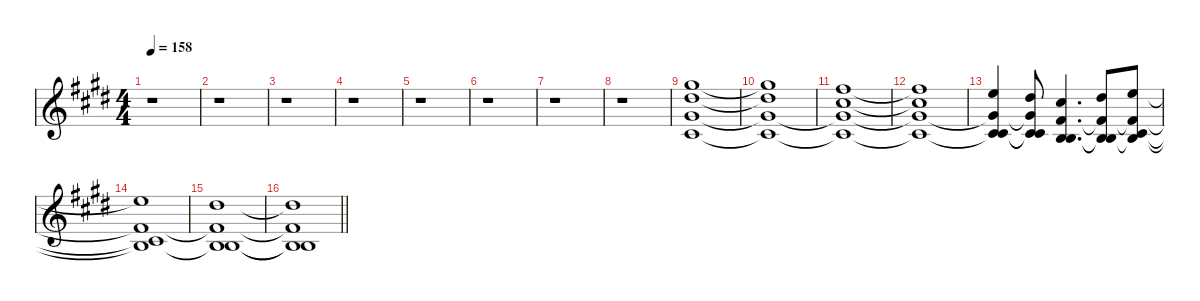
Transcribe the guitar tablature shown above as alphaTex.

\defaultSystemsLayout 4
\hideDynamics
\bracketExtendMode nobrackets
\singleTrackTrackNamePolicy hidden
\multiTrackTrackNamePolicy hidden
\firstSystemTrackNameMode fullname
\firstSystemTrackNameOrientation horizontal
\otherSystemsTrackNameOrientation horizontal
\track ("Keyboards" "vln.") {instrument synthstrings1}
\staff {score}
\tuning (E4 B3 G3 D3 A2 E2)
\ts (4 4)
\tempo 158
\clef g2
\ks c#minor
r.1{dy f beam Down} |
r.1{beam Down} |
r.1{beam Down} |
r.1{beam Down} |
r.1{beam Down} |
r.1{beam Down} |
r.1{beam Down} |
r.1{beam Down} |
(21.2{acc #} 20.3{acc #} 18.4{acc #} 16.5{acc #}).1{beam Up} |
(21.2{t acc #} 20.3{t acc #} 18.4{t acc #} 16.5{t acc #}).1{beam Up} |
(19.2{acc #} 18.3{acc #} 18.4{t acc #} 16.5{t acc #}).1{beam Up} |
(19.2{t acc #} 18.3{t acc #} 18.4{t acc #} 16.5{t acc #}).1{beam Up} |
(17.2{acc forcenatural} 6.3{acc #} 18.4{t acc #} 16.5{t acc #}).4{beam Up} (16.2{acc #} 6.3{t acc #} 18.4{t acc #} 16.5{t acc #}).8{beam Up} (14.2{acc #} 4.3{acc forcenatural} 16.4{acc #} 14.5{acc forcenatural}).4{d beam Up} (16.2{acc #} 4.3{t acc forcenatural} 16.4{t acc #} 14.5{t acc forcenatural}).8{beam Up} (17.2{acc forcenatural} 6.3{acc #} 16.4{t acc #} 14.5{t acc forcenatural}).8{beam Up} |
(17.2{t acc forcenatural} 6.3{t acc #} 16.4{t acc #} 14.5{t acc forcenatural}).1{beam Up} |
(16.2{acc #} 4.3{acc forcenatural} 16.4{t acc #} 14.5{t acc forcenatural}).1{beam Up} |
\barLineRight lightlight
(16.2{t acc #} 4.3{t acc forcenatural} 16.4{t acc #} 14.5{t acc forcenatural}).1{beam Up}
